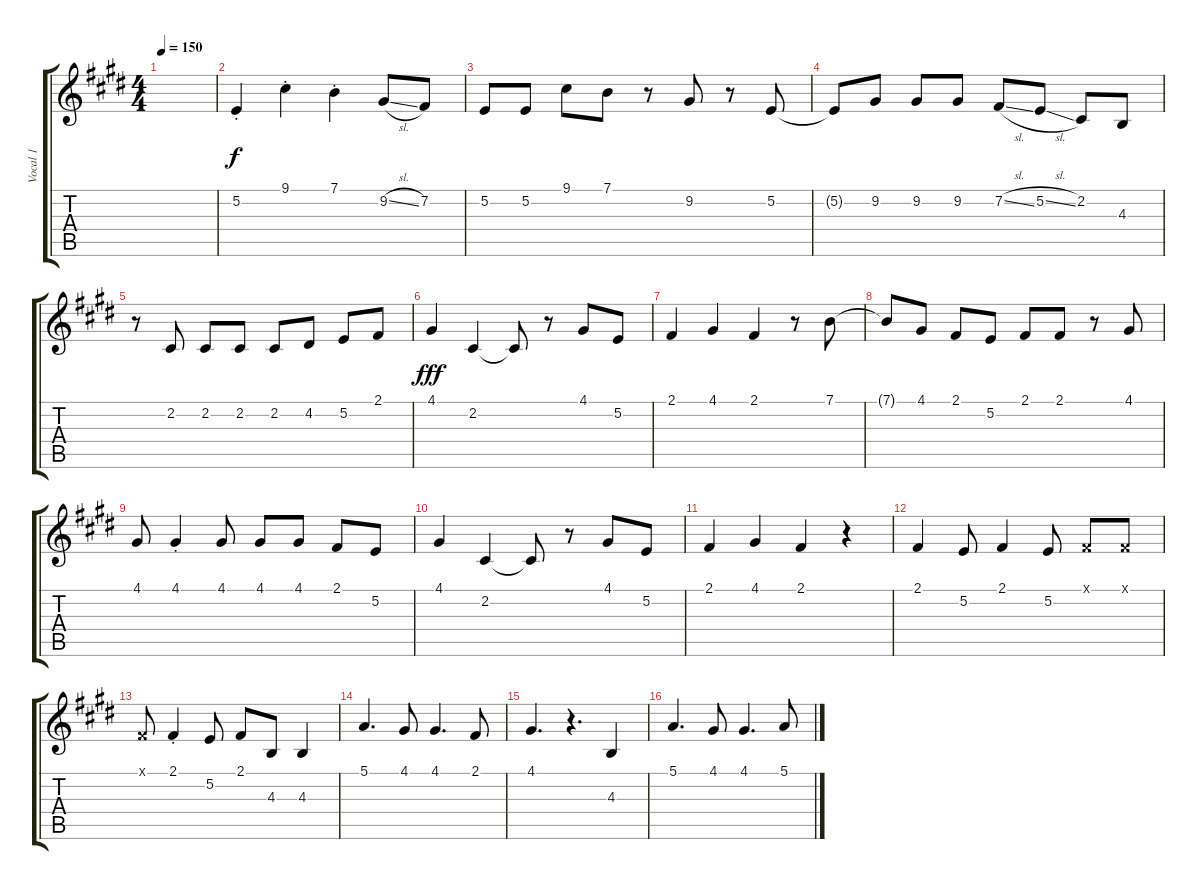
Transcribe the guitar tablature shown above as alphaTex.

\track ("Vocal 1" "Vocal 1") {instrument baritonesax}
\staff {score tabs}
\tuning (E4 B3 G3 D3 A2 E2) {hide}
\ts (4 4)
\tempo 150
\clef g2
\ks e
|
5.2{st}.4 9.1{st}.4 7.1{st}.4 9.2{sl}.8 7.2.8 |
5.2.8 5.2.8 9.1.8 7.1.8 r.8 9.2.8 r.8 5.2.8 |
5.2{t}.8 9.2.8 9.2.8 9.2.8 7.2{sl}.8 5.2{sl}.8 2.2.8 4.3.8 |
r.8 2.2.8 2.2.8 2.2.8 2.2.8 4.2.8 5.2.8 2.1.8 |
4.1.4{dy fff} 2.2.4 2.2{t}.8 r.8 4.1.8 5.2.8 |
2.1.4 4.1.4 2.1.4 r.8 7.1.8 |
7.1{t}.8 4.1.8 2.1.8 5.2.8 2.1.8 2.1.8 r.8 4.1.8 |
4.1.8 4.1{st}.4 4.1.8 4.1.8 4.1.8 2.1.8 5.2.8 |
4.1.4 2.2.4 2.2{t}.8 r.8 4.1.8 5.2.8 |
2.1.4 4.1.4 2.1.4 r.4 |
2.1.4 5.2.8 2.1.4 5.2.8 2.1{x}.8 2.1{x}.8 |
2.1{x}.8 2.1{st}.4 5.2.8 2.1.8 4.3.8 4.3.4 |
5.1.4{d} 4.1.8 4.1.4{d} 2.1.8 |
4.1.4{d} r.4{d} 4.3.4 |
5.1.4{d} 4.1.8 4.1.4{d} 5.1.8
